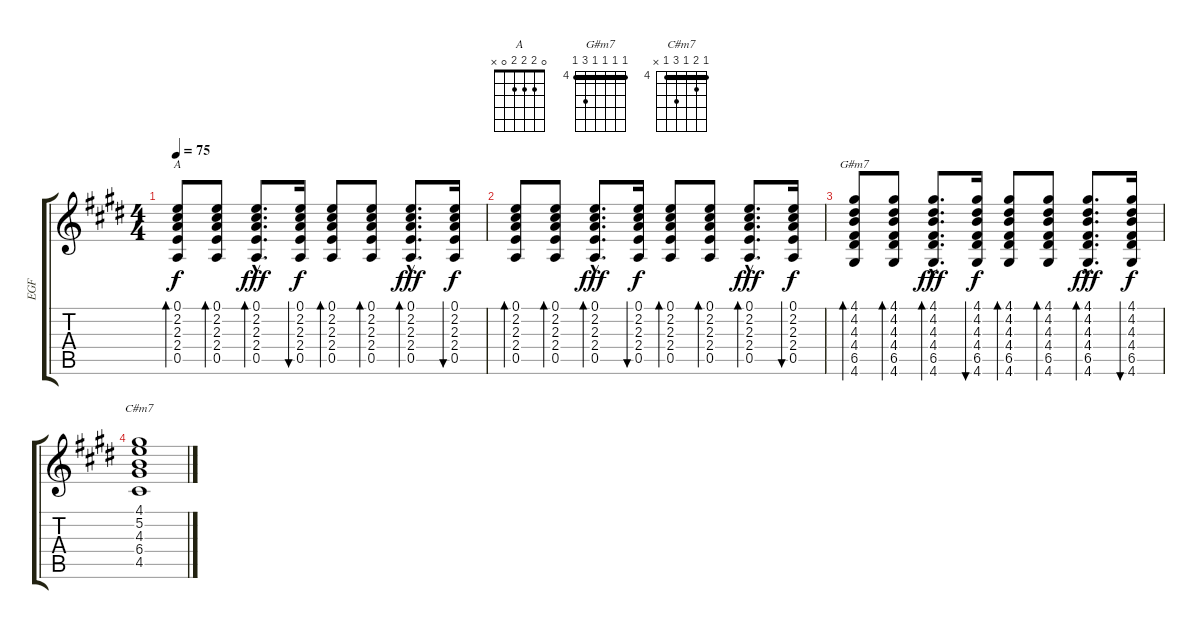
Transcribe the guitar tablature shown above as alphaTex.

\track ("EGF" "EGF") {instrument overdrivenguitar}
\staff {score tabs}
\tuning (E4 B3 G3 D3 A2 E2) {hide}
\chord ("A" 0 2 2 2 0 x)
\chord ("G#m7" 4 4 4 4 6 4) {firstfret 4 barre 4}
\chord ("C#m7" 4 5 4 6 4 x) {firstfret 4 barre 4}
\ts (4 4)
\tempo 75
\clef g2
\ks e
(0.1 2.2 2.3 2.4 0.5).8{bd 60 ch "A" dy f} (0.1 2.2 2.3 2.4 0.5).8{bd 60} (0.1{hac} 2.2{hac} 2.3{hac} 2.4{hac} 0.5{hac}).8{d bd 60 dy fff} (0.1 2.2 2.3 2.4 0.5).16{bu 60 dy f} (0.1 2.2 2.3 2.4 0.5).8{bd 60} (0.1 2.2 2.3 2.4 0.5).8{bd 60} (0.1{hac} 2.2{hac} 2.3{hac} 2.4{hac} 0.5{hac}).8{d bd 60 dy fff} (0.1 2.2 2.3 2.4 0.5).16{bu 60 dy f} |
(0.1 2.2 2.3 2.4 0.5).8{bd 60} (0.1 2.2 2.3 2.4 0.5).8{bd 60} (0.1{hac} 2.2{hac} 2.3{hac} 2.4{hac} 0.5{hac}).8{d bd 60 dy fff} (0.1 2.2 2.3 2.4 0.5).16{bu 60 dy f} (0.1 2.2 2.3 2.4 0.5).8{bd 60} (0.1 2.2 2.3 2.4 0.5).8{bd 60} (0.1{hac} 2.2{hac} 2.3{hac} 2.4{hac} 0.5{hac}).8{d bd 60 dy fff} (0.1 2.2 2.3 2.4 0.5).16{bu 60 dy f} |
(4.1 4.2 4.3 4.4 6.5 4.6).8{bd 60 ch "G#m7"} (4.1 4.2 4.3 4.4 6.5 4.6).8{bd 60} (4.1{hac} 4.2{hac} 4.3{hac} 4.4{hac} 6.5{hac} 4.6{hac}).8{d bd 60 dy fff} (4.1 4.2 4.3 4.4 6.5 4.6).16{bu 60 dy f} (4.1 4.2 4.3 4.4 6.5 4.6).8{bd 60} (4.1 4.2 4.3 4.4 6.5 4.6).8{bd 60} (4.1{hac} 4.2{hac} 4.3{hac} 4.4{hac} 6.5{hac} 4.6{hac}).8{d bd 60 dy fff} (4.1 4.2 4.3 4.4 6.5 4.6).16{bu 60 dy f} |
(4.1 5.2 4.3 6.4 4.5).1{ch "C#m7"}
